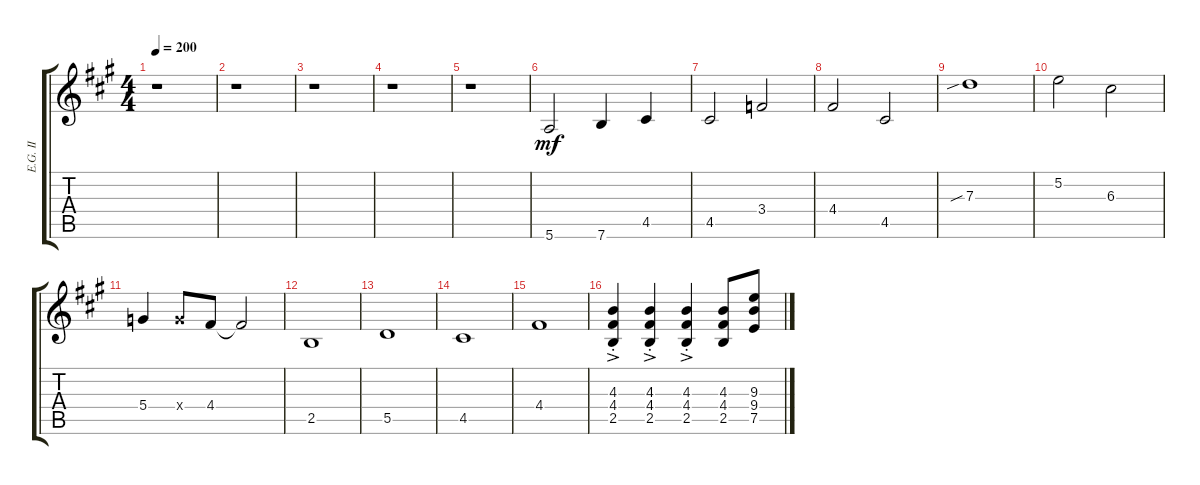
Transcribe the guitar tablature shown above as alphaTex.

\track ("E.G. II" "E.G. II") {instrument overdrivenguitar}
\staff {score tabs}
\tuning (E4 B3 G3 D3 A2 E2) {hide}
\ts (4 4)
\tempo 200
\clef g2
\ks a
r.1{dy mf} |
r.1 |
r.1 |
r.1 |
r.1 |
5.6.2 7.6.4 4.5.4 |
4.5.2 3.4.2 |
4.4.2 4.5.2 |
7.3{sib}.1 |
5.2.2 6.3.2 |
5.4.4 5.4{x}.8 4.4.8 4.4{t}.2 |
2.5.1 |
5.5.1 |
4.5.1 |
4.4.1 |
(4.3{ac st} 4.4{ac st} 2.5{ac st}).4 (4.3{ac st} 4.4{ac st} 2.5{ac st}).4 (4.3{ac st} 4.4{ac st} 2.5{ac st}).4 (4.3 4.4 2.5).8 (9.3 9.4 7.5).8
